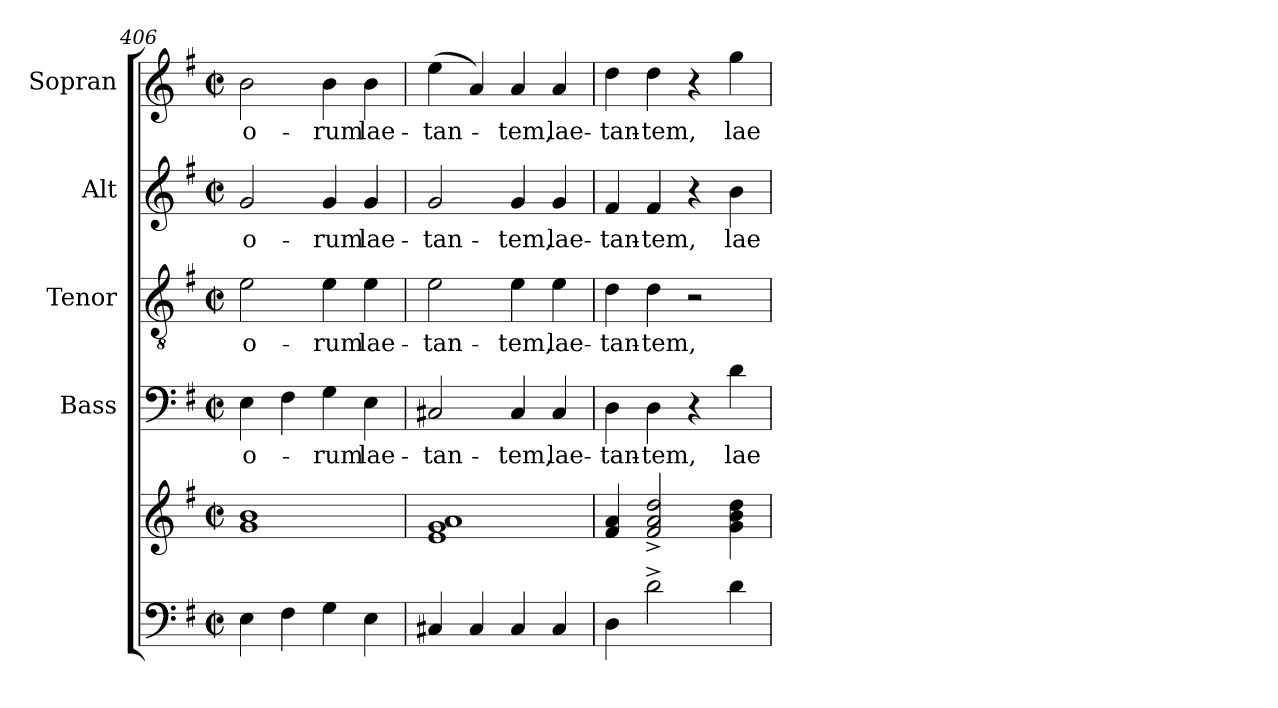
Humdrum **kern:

**kern	**kern	**kern	**text	**kern	**text	**kern	**text	**kern	**text
*part5	*part5	*part4	*part4	*part3	*part3	*part2	*part2	*part1	*part1
*staff6	*staff5	*staff4	*staff4	*staff3	*staff3	*staff2	*staff2	*staff1	*staff1
*	*	*I"Bass	*	*I"Tenor	*	*I"Alt	*	*I"Sopran	*
*	*	*I'B.	*	*I'T.	*	*I'A.	*	*I'S.	*
*clefF4	*clefG2	*clefF4	*	*clefGv2	*	*clefG2	*	*clefG2	*
*k[f#]	*k[f#]	*k[f#]	*	*k[f#]	*	*k[f#]	*	*k[f#]	*
*G:	*G:	*G:	*	*G:	*	*G:	*	*G:	*
*M2/2	*M2/2	*M2/2	*	*M2/2	*	*M2/2	*	*M2/2	*
*met(c|)	*met(c|)	*met(c|)	*	*met(c|)	*	*met(c|)	*	*met(c|)	*
=406	=406	=406	=406	=406	=406	=406	=406	=406	=406
!	!	!	!LO:LY:b	!	!LO:LY:b	!	!LO:LY:b	!	!LO:LY:b
4E\	1g 1b	4E\	-o-	2e\	-o-	2g/	-o-	2b\	-o-
4F#\	.	4F#\	.	.	.	.	.	.	.
!	!	!	!LO:LY:b	!	!LO:LY:b	!	!LO:LY:b	!	!LO:LY:b
4G\	.	4G\	-rum	4e\	-rum	4g/	-rum	4b\	-rum
!	!	!	!LO:LY:b	!	!LO:LY:b	!	!LO:LY:b	!	!LO:LY:b
4E\	.	4E\	lae-	4e\	lae-	4g/	lae-	4b\	lae-
=407	=407	=407	=407	=407	=407	=407	=407	=407	=407
!	!	!	!LO:LY:b	!	!LO:LY:b	!	!LO:LY:b	!	!LO:LY:b
4C#X/	1e 1g 1a	2C#X/	-tan-	2e\	-tan-	2g/	-tan-	(>4ee\	-tan-
4C#/	.	.	.	.	.	.	.	4a/)	.
!	!	!	!LO:LY:b	!	!LO:LY:b	!	!LO:LY:b	!	!LO:LY:b
4C#/	.	4C#/	-tem,	4e\	-tem,	4g/	-tem,	4a/	-tem,
!	!	!	!LO:LY:b	!	!LO:LY:b	!	!LO:LY:b	!	!LO:LY:b
4C#/	.	4C#/	lae-	4e\	lae-	4g/	lae-	4a/	lae-
=408	=408	=408	=408	=408	=408	=408	=408	=408	=408
!	!	!	!LO:LY:b	!	!LO:LY:b	!	!LO:LY:b	!	!LO:LY:b
4D\	4f#/ 4a/	4D\	-tan-	4d\	-tan-	4f#/	-tan-	4dd\	-tan-
!	!	!	!LO:LY:b	!	!LO:LY:b	!	!LO:LY:b	!	!LO:LY:b
2d^>\	2f#/^< 2a/^< 2dd/^<	4D\	-tem,	4d\	-tem,	4f#/	-tem,	4dd\	-tem,
.	.	4r	.	2r	.	4r	.	4r	.
!	!	!	!LO:LY:b	!	!	!	!LO:LY:b	!	!LO:LY:b
4d\	4g\ 4b\ 4dd\	4d\	lae-	.	.	4b\	lae-	4gg\	lae-
=	=	=	=	=	=	=	=	=	=
*-	*-	*-	*-	*-	*-	*-	*-	*-	*-
